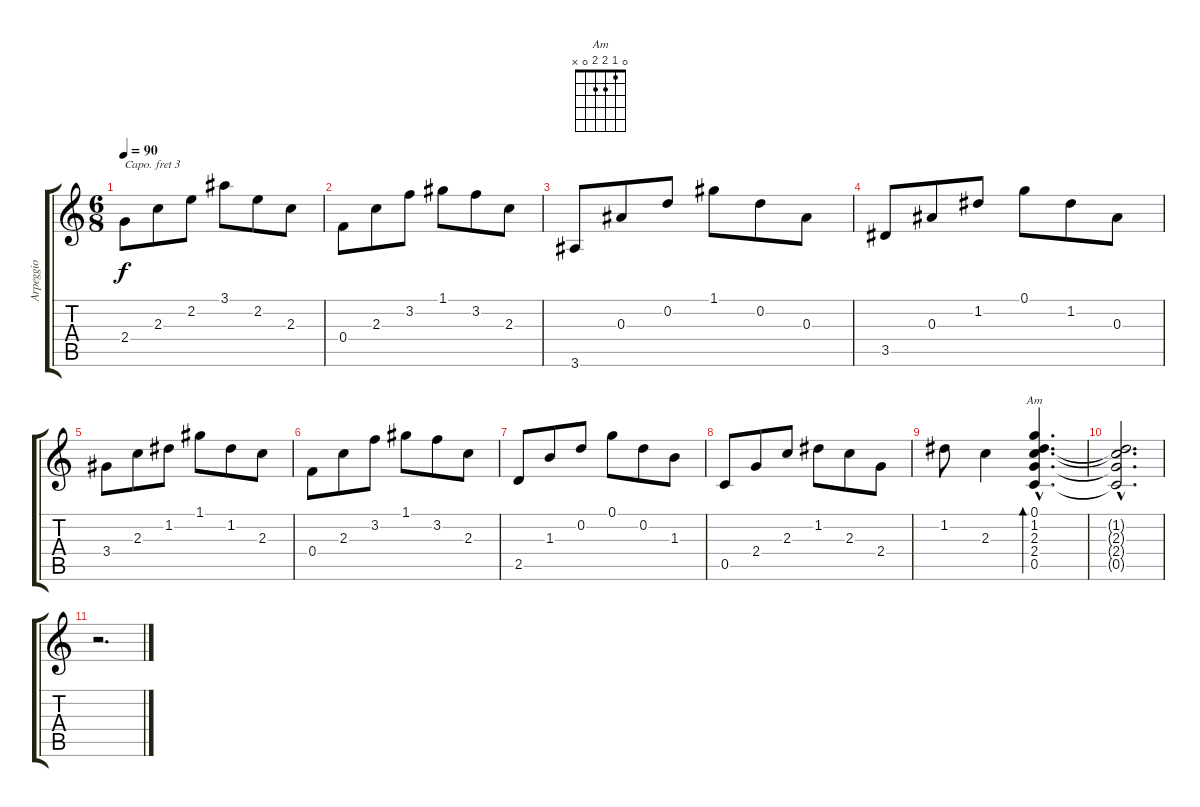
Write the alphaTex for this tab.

\track ("Arpeggio" "Arpeggio") {instrument acousticguitarnylon}
\staff {score tabs}
\capo 3
\tuning (E4 B3 G3 D3 A2 E2) {hide}
\chord ("Am" 0 1 2 2 0 x)
\ts (6 8)
\tempo 90
\clef g2
\ks c
2.4.8{dy f} 2.3.8 2.2.8 3.1.8 2.2.8 2.3.8 |
0.4.8 2.3.8 3.2.8 1.1.8 3.2.8 2.3.8 |
3.6.8 0.3.8 0.2.8 1.1.8 0.2.8 0.3.8 |
3.5.8 0.3.8 1.2.8 0.1.8 1.2.8 0.3.8 |
3.4.8 2.3.8 1.2.8 1.1.8 1.2.8 2.3.8 |
0.4.8 2.3.8 3.2.8 1.1.8 3.2.8 2.3.8 |
2.5.8 1.3.8 0.2.8 0.1.8 0.2.8 1.3.8 |
0.5.8{volume 10} 2.4.8{volume 0} 2.3.8 1.2.8 2.3.8 2.4.8 |
1.2.8 2.3.4 (0.1{hac} 1.2{hac} 2.3{hac} 2.4{hac} 0.5{hac}).4{d bd 480 ch "Am"} |
(1.2{hac t} 2.3{hac t} 2.4{hac t} 0.5{hac t}).2{d} |
r.2{d}
